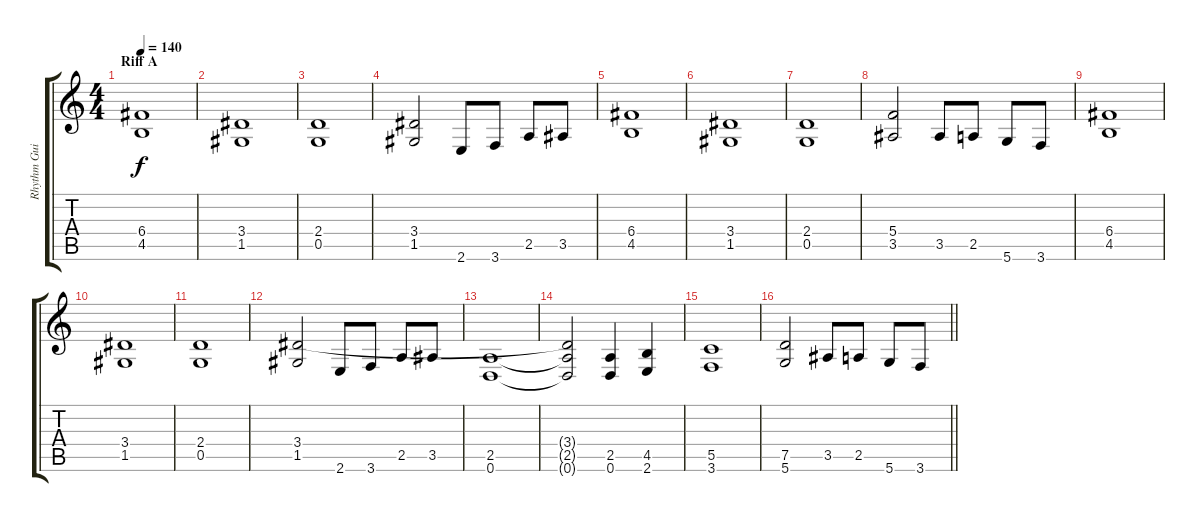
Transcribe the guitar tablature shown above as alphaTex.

\track ("Rhythm Guitar (Mille)" "Rhythm Gui") {instrument distortionguitar}
\staff {score tabs}
\tuning (D4 A3 F3 C3 G2 D2) {hide}
\ts (4 4)
\section ("" "Riff A")
\tempo 140
\clef g2
\ks c
(6.4 4.5).1{dy f instrument distortionguitar} |
(3.4 1.5).1 |
(2.4 0.5).1 |
(3.4 1.5).2 2.6.8 3.6.8 2.5.8 3.5.8 |
(6.4 4.5).1 |
(3.4 1.5).1 |
(2.4 0.5).1 |
(5.4 3.5).2 3.5.8 2.5.8 5.6.8 3.6.8 |
(6.4 4.5).1 |
(3.4 1.5).1 |
(2.4 0.5).1 |
(3.4 1.5).2 2.6.8 3.6.8 2.5.8 3.5.8 |
(2.5 0.6).1 |
(3.4{t} 2.5{t} 0.6{t}).2 (2.5 0.6).4 (4.5 2.6).4 |
(5.5 3.6).1 |
\barLineRight lightlight
(7.5 5.6).2 3.5.8 2.5.8 5.6.8 3.6.8
